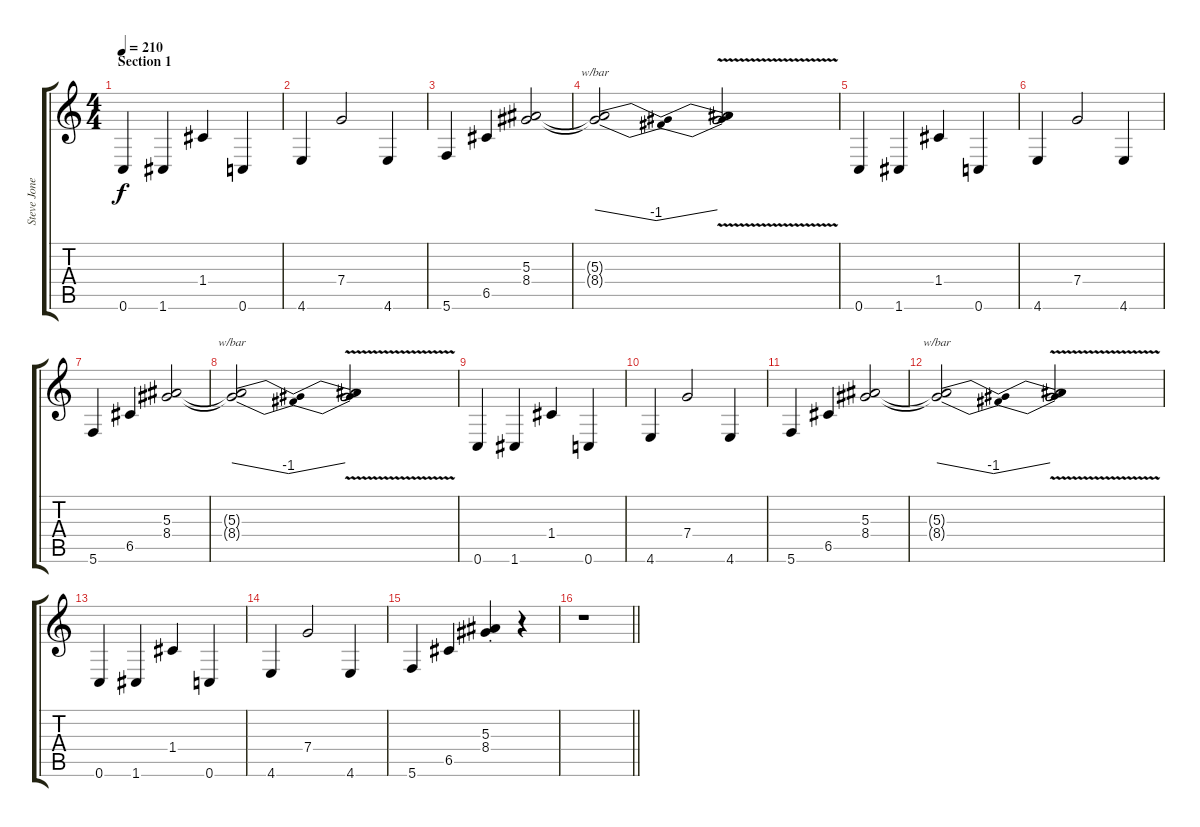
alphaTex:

\track ("Steve Jones - guitar" "Steve Jone") {instrument distortionguitar}
\staff {score tabs}
\tuning (D4 A3 F3 C3 G2 C2) {hide}
\ts (4 4)
\section ("" "Section 1")
\tempo 210
\clef g2
\ks c
0.6.4{dy f instrument distortionguitar} 1.6.4 1.4.4 0.6.4 |
4.6.4 7.4.2 4.6.4 |
5.6.4 6.5.4 (5.3 8.4).2 |
(5.3{t} 8.4{t}).2{tbe (dip default 0 0 30 -4 60 0)} (5.3{v t} 8.4{v t}).2 |
0.6.4 1.6.4 1.4.4 0.6.4 |
4.6.4 7.4.2 4.6.4 |
5.6.4 6.5.4 (5.3 8.4).2 |
(5.3{t} 8.4{t}).2{tbe (dip default 0 0 30 -4 60 0)} (5.3{v t} 8.4{v t}).2 |
0.6.4 1.6.4 1.4.4 0.6.4 |
4.6.4 7.4.2 4.6.4 |
5.6.4 6.5.4 (5.3 8.4).2 |
(5.3{t} 8.4{t}).2{tbe (dip default 0 0 30 -4 60 0)} (5.3{v t} 8.4{v t}).2 |
0.6.4 1.6.4 1.4.4 0.6.4 |
4.6.4 7.4.2 4.6.4 |
5.6.4 6.5.4 (5.3{st} 8.4{st}).4 r.4 |
\barLineRight lightlight
r.1
